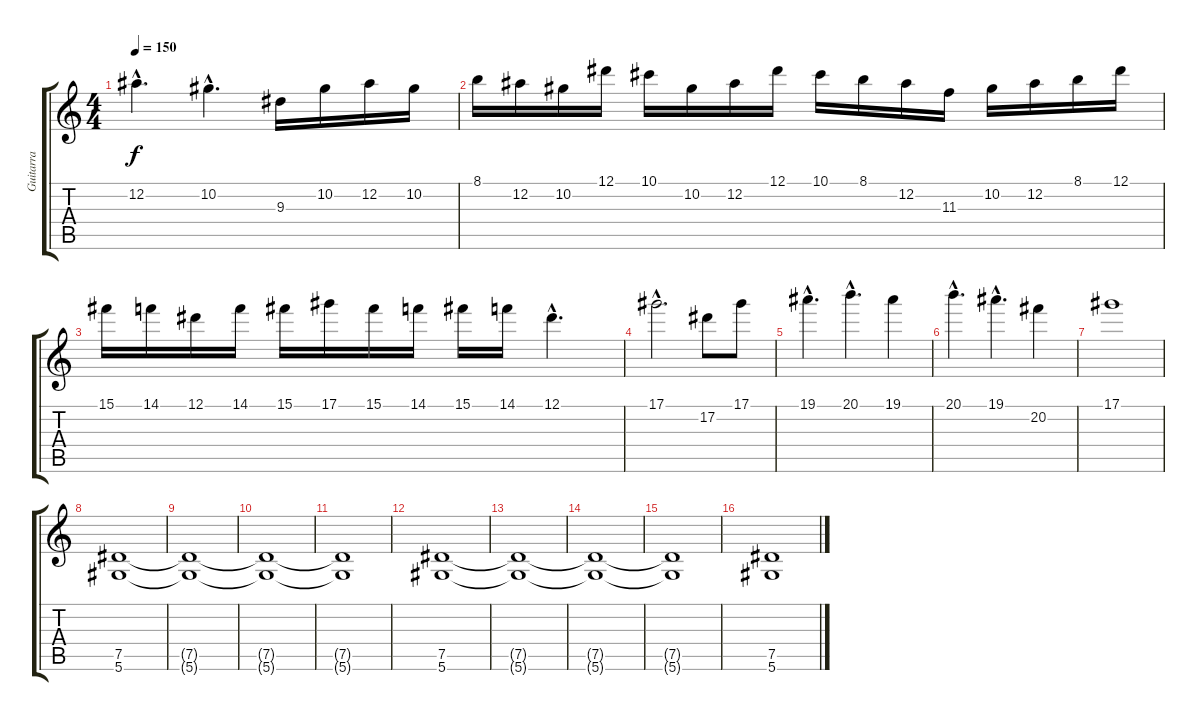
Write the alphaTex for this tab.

\track ("Guitarra" "Guitarra") {instrument distortionguitar}
\staff {score tabs}
\tuning (Eb4 Bb3 Gb3 Db3 Ab2 Eb2) {hide}
\ts (4 4)
\tempo 150
\clef g2
\ks c
12.2{hac}.4{d dy f} 10.2{hac}.4{d} 9.3.16 10.2.16 12.2.16 10.2.16 |
8.1.16 12.2.16 10.2.16 12.1.16 10.1.16 10.2.16 12.2.16 12.1.16 10.1.16 8.1.16 12.2.16 11.3.16 10.2.16 12.2.16 8.1.16 12.1.16 |
15.1.16 14.1.16 12.1.16 14.1.16 15.1.16 17.1.16 15.1.16 14.1.16 15.1.16 14.1.16 12.1{hac}.4{d} |
17.1{hac}.2{d} 17.2.8 17.1.8 |
19.1{hac}.4{d} 20.1{hac}.4{d} 19.1.4 |
20.1{hac}.4{d} 19.1{hac}.4{d} 20.2.4 |
17.1.1 |
(7.5 5.6).1 |
(7.5{t} 5.6{t}).1 |
(7.5{t} 5.6{t}).1 |
(7.5{t} 5.6{t}).1 |
(7.5 5.6).1 |
(7.5{t} 5.6{t}).1 |
(7.5{t} 5.6{t}).1 |
(7.5{t} 5.6{t}).1 |
(7.5 5.6).1
